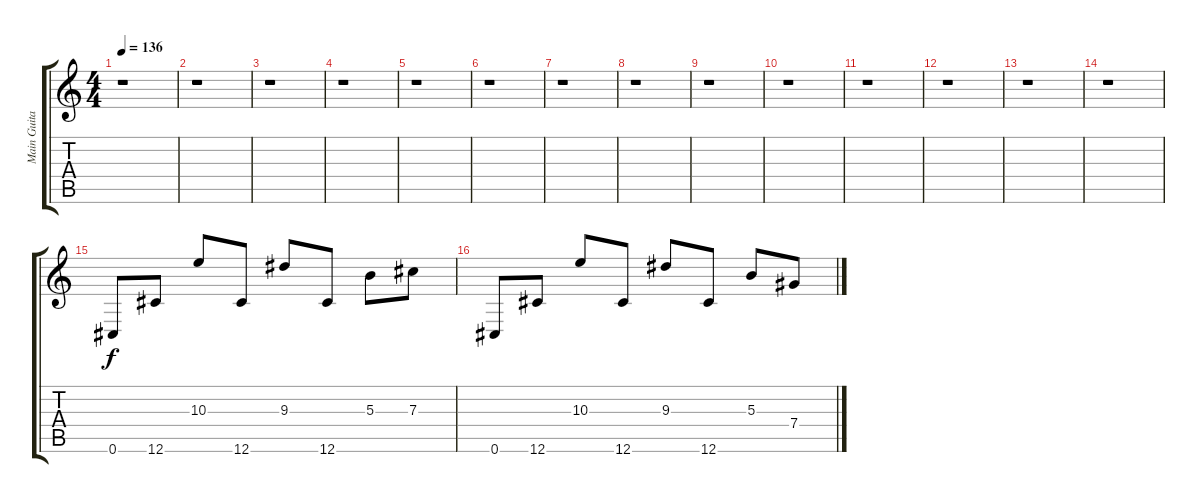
\track ("Main Guitar" "Main Guita") {instrument distortionguitar}
\staff {score tabs}
\tuning (Eb4 Bb3 Gb3 Db3 Ab2 Db2) {hide}
\ts (4 4)
\tempo 136
\clef g2
\ks c
r.1{dy f} |
r.1 |
r.1 |
r.1 |
r.1 |
r.1 |
r.1 |
r.1 |
r.1 |
r.1 |
r.1 |
r.1 |
r.1 |
r.1 |
0.6.8 12.6.8 10.3.8 12.6.8 9.3.8 12.6.8 5.3.8 7.3.8 |
0.6.8 12.6.8 10.3.8 12.6.8 9.3.8 12.6.8 5.3.8 7.4.8
